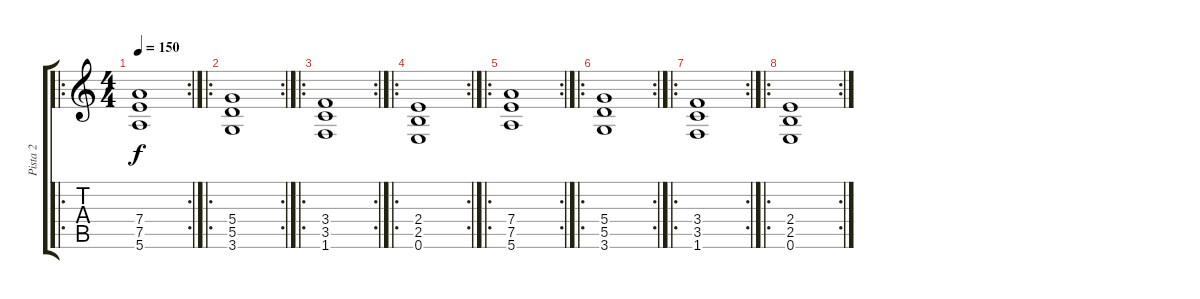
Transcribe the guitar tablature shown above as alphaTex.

\track ("Pista 2" "Pista 2") {instrument overdrivenguitar}
\staff {score tabs}
\tuning (E4 B3 G3 D3 A2 E2) {hide}
\ro
\rc 2
\ts (4 4)
\tempo 150
\clef g2
\ks c
(7.4 7.5 5.6).1{dy f instrument overdrivenguitar} |
\ro
\rc 2
(5.4 5.5 3.6).1 |
\ro
\rc 2
(3.4 3.5 1.6).1 |
\ro
\rc 2
(2.4 2.5 0.6).1 |
\ro
\rc 2
(7.4 7.5 5.6).1 |
\ro
\rc 2
(5.4 5.5 3.6).1 |
\ro
\rc 2
(3.4 3.5 1.6).1 |
\ro
\rc 2
(2.4 2.5 0.6).1
